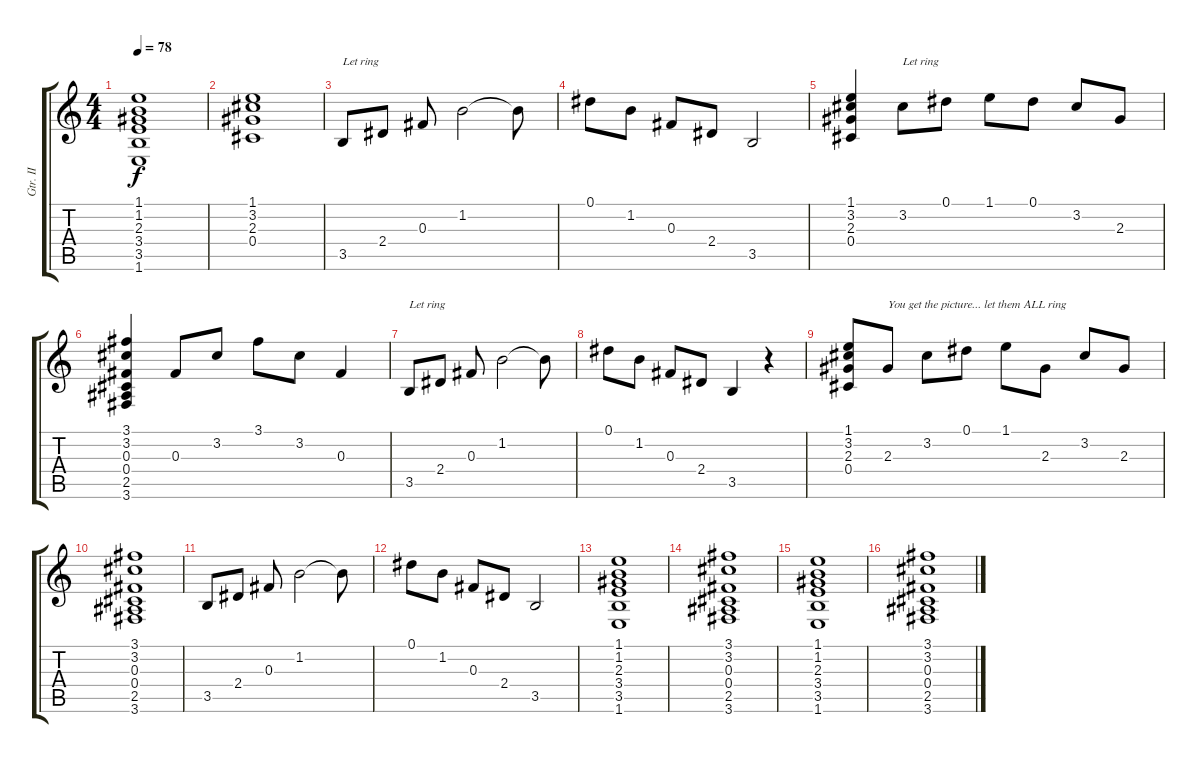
\track ("Gtr. II" "Gtr. II") {instrument overdrivenguitar}
\staff {score tabs}
\tuning (Eb4 Bb3 Gb3 Db3 Ab2 Eb2) {hide}
\ts (4 4)
\tempo 78
\clef g2
\ks c
(1.1 1.2 2.3 3.4 3.5 1.6).1{dy f} |
(1.1 3.2 2.3 0.4).1 |
3.5.8{txt "Let ring"} 2.4.8 0.3.8 1.2.2 1.2{t}.8 |
0.1.8 1.2.8 0.3.8 2.4.8 3.5.2 |
(1.1 3.2 2.3 0.4).4 3.2.8{txt "Let ring"} 0.1.8 1.1.8 0.1.8 3.2.8 2.3.8 |
(3.1 3.2 0.3 0.4 2.5 3.6).4 0.3.8 3.2.8 3.1.8 3.2.8 0.3.4 |
3.5.8{txt "Let ring"} 2.4.8 0.3.8 1.2.2 1.2{t}.8 |
0.1.8 1.2.8 0.3.8 2.4.8 3.5.4 r.4 |
(1.1 3.2 2.3 0.4).8 2.3.8{txt "You get the picture... let them ALL ring"} 3.2.8 0.1.8 1.1.8 2.3.8 3.2.8 2.3.8 |
(3.1 3.2 0.3 0.4 2.5 3.6).1 |
3.5.8 2.4.8 0.3.8 1.2.2 1.2{t}.8 |
0.1.8 1.2.8 0.3.8 2.4.8 3.5.2 |
(1.1 1.2 2.3 3.4 3.5 1.6).1 |
(3.1 3.2 0.3 0.4 2.5 3.6).1 |
(1.1 1.2 2.3 3.4 3.5 1.6).1 |
(3.1 3.2 0.3 0.4 2.5 3.6).1
